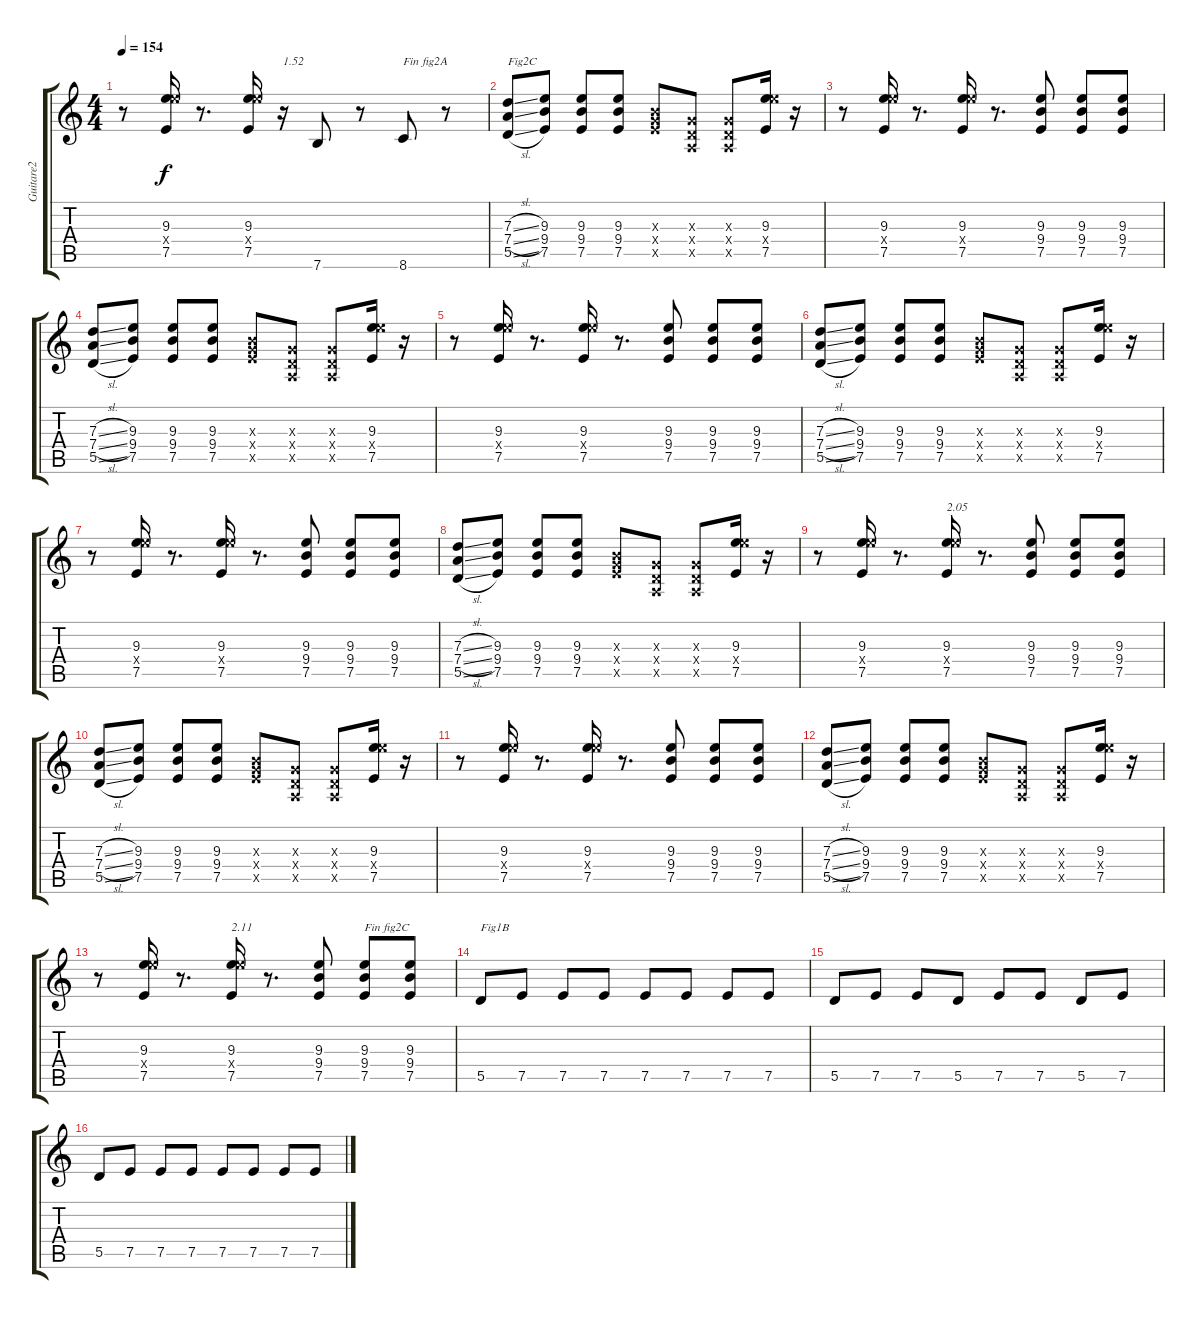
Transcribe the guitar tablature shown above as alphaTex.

\track ("Guitare2" "Guitare2") {instrument distortionguitar}
\staff {score tabs}
\tuning (E4 B3 G3 D3 A2 E2) {hide}
\ts (4 4)
\tempo 154
\clef g2
\ks c
r.8{dy f} (9.3 14.4{x} 7.5).16 r.8{d} (9.3 14.4{x} 7.5).16 r.16{txt "1.52"} 7.6.8 r.8 8.6.8{txt "Fin fig2A"} r.8 |
(7.3{sl} 7.4{sl} 5.5{sl}).8{txt "Fig2C"} (9.3 9.4 7.5).8 (9.3 9.4 7.5).8 (9.3 9.4 7.5).8 (0.3{x} 9.4{x} 7.5{x}).8 (0.3{x} 0.4{x} 0.5{x}).8 (0.3{x} 0.4{x} 0.5{x}).8 (9.3 14.4{x} 7.5).16 r.16 |
r.8 (9.3 14.4{x} 7.5).16 r.8{d} (9.3 14.4{x} 7.5).16 r.8{d} (9.3 9.4 7.5).8 (9.3 9.4 7.5).8 (9.3 9.4 7.5).8 |
(7.3{sl} 7.4{sl} 5.5{sl}).8 (9.3 9.4 7.5).8 (9.3 9.4 7.5).8 (9.3 9.4 7.5).8 (0.3{x} 9.4{x} 7.5{x}).8 (0.3{x} 0.4{x} 0.5{x}).8 (0.3{x} 0.4{x} 0.5{x}).8 (9.3 14.4{x} 7.5).16 r.16 |
r.8 (9.3 14.4{x} 7.5).16 r.8{d} (9.3 14.4{x} 7.5).16 r.8{d} (9.3 9.4 7.5).8 (9.3 9.4 7.5).8 (9.3 9.4 7.5).8 |
(7.3{sl} 7.4{sl} 5.5{sl}).8 (9.3 9.4 7.5).8 (9.3 9.4 7.5).8 (9.3 9.4 7.5).8 (0.3{x} 9.4{x} 7.5{x}).8 (0.3{x} 0.4{x} 0.5{x}).8 (0.3{x} 0.4{x} 0.5{x}).8 (9.3 14.4{x} 7.5).16 r.16 |
r.8 (9.3 14.4{x} 7.5).16 r.8{d} (9.3 14.4{x} 7.5).16 r.8{d} (9.3 9.4 7.5).8 (9.3 9.4 7.5).8 (9.3 9.4 7.5).8 |
(7.3{sl} 7.4{sl} 5.5{sl}).8 (9.3 9.4 7.5).8 (9.3 9.4 7.5).8 (9.3 9.4 7.5).8 (0.3{x} 9.4{x} 7.5{x}).8 (0.3{x} 0.4{x} 0.5{x}).8 (0.3{x} 0.4{x} 0.5{x}).8 (9.3 14.4{x} 7.5).16 r.16 |
r.8 (9.3 14.4{x} 7.5).16 r.8{d} (9.3 14.4{x} 7.5).16{txt "2.05"} r.8{d} (9.3 9.4 7.5).8 (9.3 9.4 7.5).8 (9.3 9.4 7.5).8 |
(7.3{sl} 7.4{sl} 5.5{sl}).8 (9.3 9.4 7.5).8 (9.3 9.4 7.5).8 (9.3 9.4 7.5).8 (0.3{x} 9.4{x} 7.5{x}).8 (0.3{x} 0.4{x} 0.5{x}).8 (0.3{x} 0.4{x} 0.5{x}).8 (9.3 14.4{x} 7.5).16 r.16 |
r.8 (9.3 14.4{x} 7.5).16 r.8{d} (9.3 14.4{x} 7.5).16 r.8{d} (9.3 9.4 7.5).8 (9.3 9.4 7.5).8 (9.3 9.4 7.5).8 |
(7.3{sl} 7.4{sl} 5.5{sl}).8 (9.3 9.4 7.5).8 (9.3 9.4 7.5).8 (9.3 9.4 7.5).8 (0.3{x} 9.4{x} 7.5{x}).8 (0.3{x} 0.4{x} 0.5{x}).8 (0.3{x} 0.4{x} 0.5{x}).8 (9.3 14.4{x} 7.5).16 r.16 |
r.8 (9.3 14.4{x} 7.5).16 r.8{d} (9.3 14.4{x} 7.5).16{txt "2.11"} r.8{d} (9.3 9.4 7.5).8 (9.3 9.4 7.5).8{txt "Fin fig2C"} (9.3 9.4 7.5).8 |
5.5.8{txt "Fig1B"} 7.5.8 7.5.8 7.5.8 7.5.8 7.5.8 7.5.8 7.5.8 |
5.5.8 7.5.8 7.5.8 5.5.8 7.5.8 7.5.8 5.5.8 7.5.8 |
5.5.8 7.5.8 7.5.8 7.5.8 7.5.8 7.5.8 7.5.8 7.5.8
